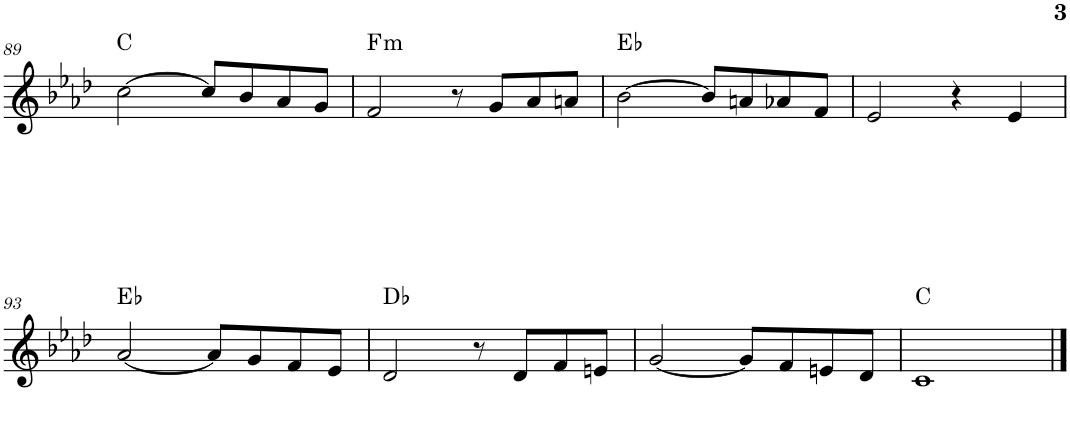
**kern	**harte
*part1	*part1
*staff1	*
*I"Piano	*
*I'Pno.	*
!!LO:PB:g=z
*clefG2	*
*k[b-e-a-d-]	*
*M4/4	*
=89	=89
[2cc\	C:maj
8cc/L]	.
8b-/	.
8a-/	.
8g/J	.
=90	=90
!	!LO:H:kt=m
2f/	F:min
8r	.
8g/L	.
8a-/	.
8an/J	.
=91	=91
[2b-\	Eb:maj
8b-/L]	.
8an/	.
8a-X/	.
8f/J	.
=92	=92
2e-/	.
4r	.
4e-/	.
!!LO:LB:g=z
=93	=93
[2a-/	Eb:maj
8a-/L]	.
8g/	.
8f/	.
8e-/J	.
=94	=94
2d-/	Db:maj
8r	.
8d-/L	.
8f/	.
8en/J	.
=95	=95
[2g/	.
8g/L]	.
8f/	.
8en/	.
8d-/J	.
=96	=96
1c	C:maj
==	==
*-	*-
